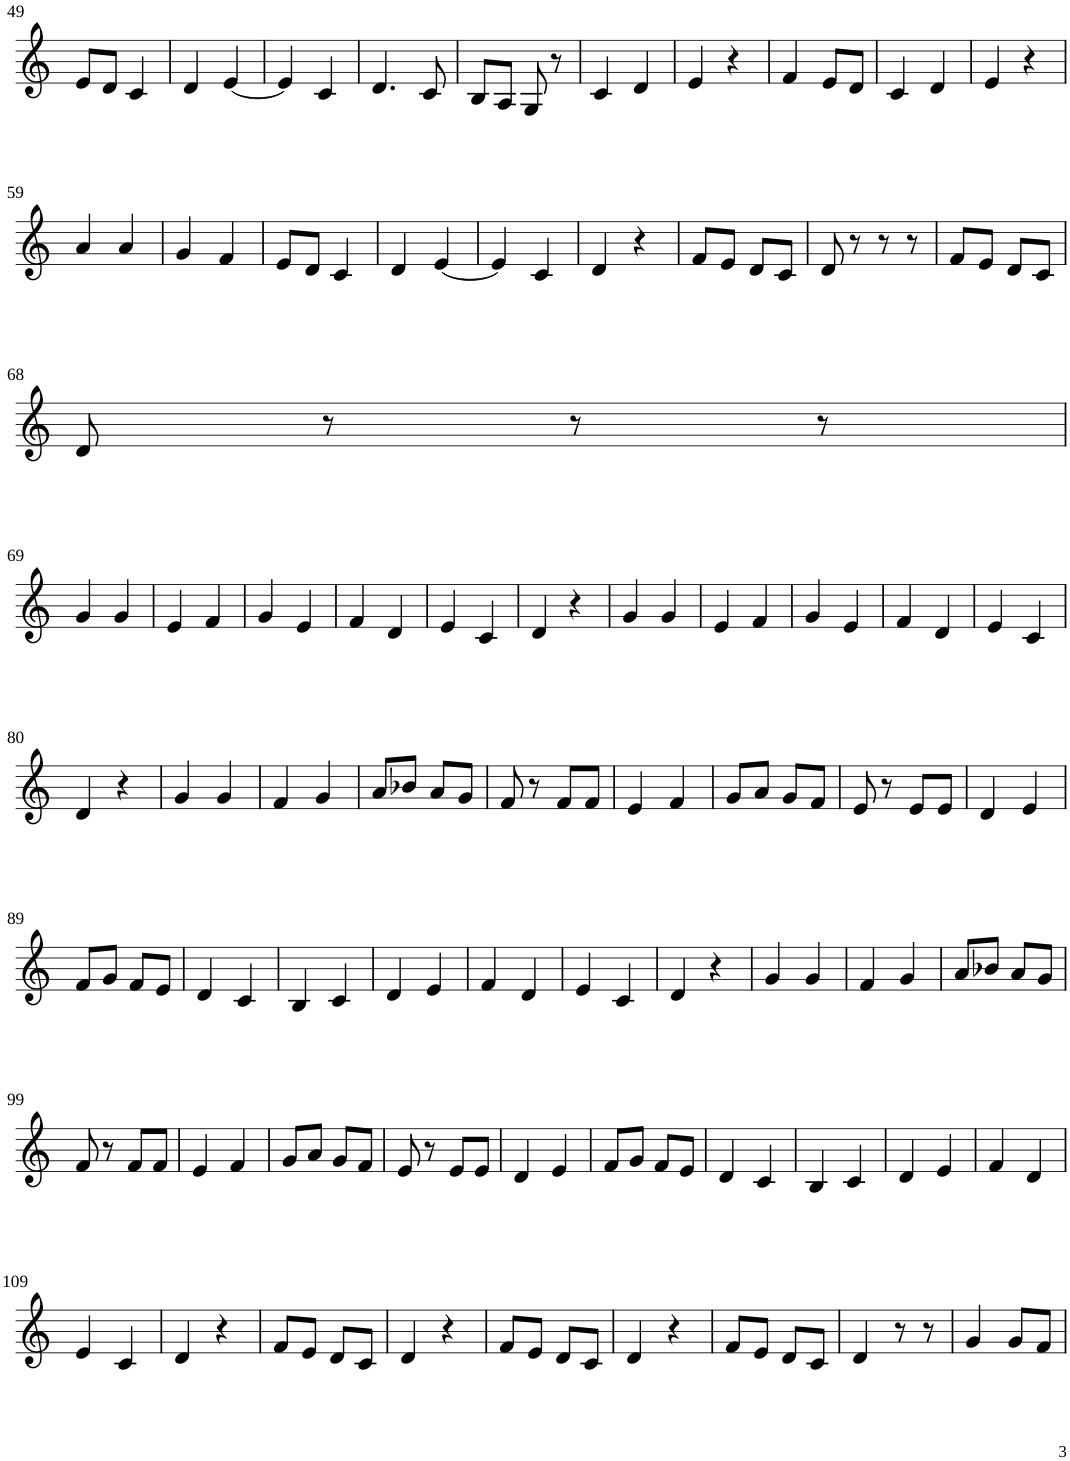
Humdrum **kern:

**kern
*part1
*staff1
*I"Violin
!!LO:PB:g=z
*clefG2
*k[]
*M2/4
=49
8e/L
8d/J
4c/
=50
4d/
[4e/
=51
4e/]
4c/
=52
4.d/
8c/
=53
8B/L
8A/J
8G/
8r
=54
4c/
4d/
=55
4e/
4r
=56
4f/
8e/L
8d/J
=57
4c/
4d/
=58
4e/
4r
!!LO:LB:g=z
=59
4a/
4a/
=60
4g/
4f/
=61
8e/L
8d/J
4c/
=62
4d/
[4e/
=63
4e/]
4c/
=64
4d/
4r
=65
8f/L
8e/J
8d/L
8c/J
=66
8d/
8r
8r
8r
=67
8f/L
8e/J
8d/L
8c/J
!!LO:LB:g=z
=68
8d/
8r
8r
8r
!!LO:LB:g=z
=69
4g/
4g/
=70
4e/
4f/
=71
4g/
4e/
=72
4f/
4d/
=73
4e/
4c/
=74
4d/
4r
=75
4g/
4g/
=76
4e/
4f/
=77
4g/
4e/
=78
4f/
4d/
=79
4e/
4c/
!!LO:LB:g=z
=80
4d/
4r
=81
4g/
4g/
=82
4f/
4g/
=83
8a/L
8b-X/J
8a/L
8g/J
=84
8f/
8r
8f/L
8f/J
=85
4e/
4f/
=86
8g/L
8a/J
8g/L
8f/J
=87
8e/
8r
8e/L
8e/J
=88
4d/
4e/
!!LO:LB:g=z
=89
8f/L
8g/J
8f/L
8e/J
=90
4d/
4c/
=91
4B/
4c/
=92
4d/
4e/
=93
4f/
4d/
=94
4e/
4c/
=95
4d/
4r
=96
4g/
4g/
=97
4f/
4g/
=98
8a/L
8b-X/J
8a/L
8g/J
!!LO:LB:g=z
=99
8f/
8r
8f/L
8f/J
=100
4e/
4f/
=101
8g/L
8a/J
8g/L
8f/J
=102
8e/
8r
8e/L
8e/J
=103
4d/
4e/
=104
8f/L
8g/J
8f/L
8e/J
=105
4d/
4c/
=106
4B/
4c/
=107
4d/
4e/
=108
4f/
4d/
!!LO:LB:g=z
=109
4e/
4c/
=110
4d/
4r
=111
8f/L
8e/J
8d/L
8c/J
=112
4d/
4r
=113
8f/L
8e/J
8d/L
8c/J
=114
4d/
4r
=115
8f/L
8e/J
8d/L
8c/J
=116
4d/
8r
8r
=117
4g/
8g/L
8f/J
=
*-
